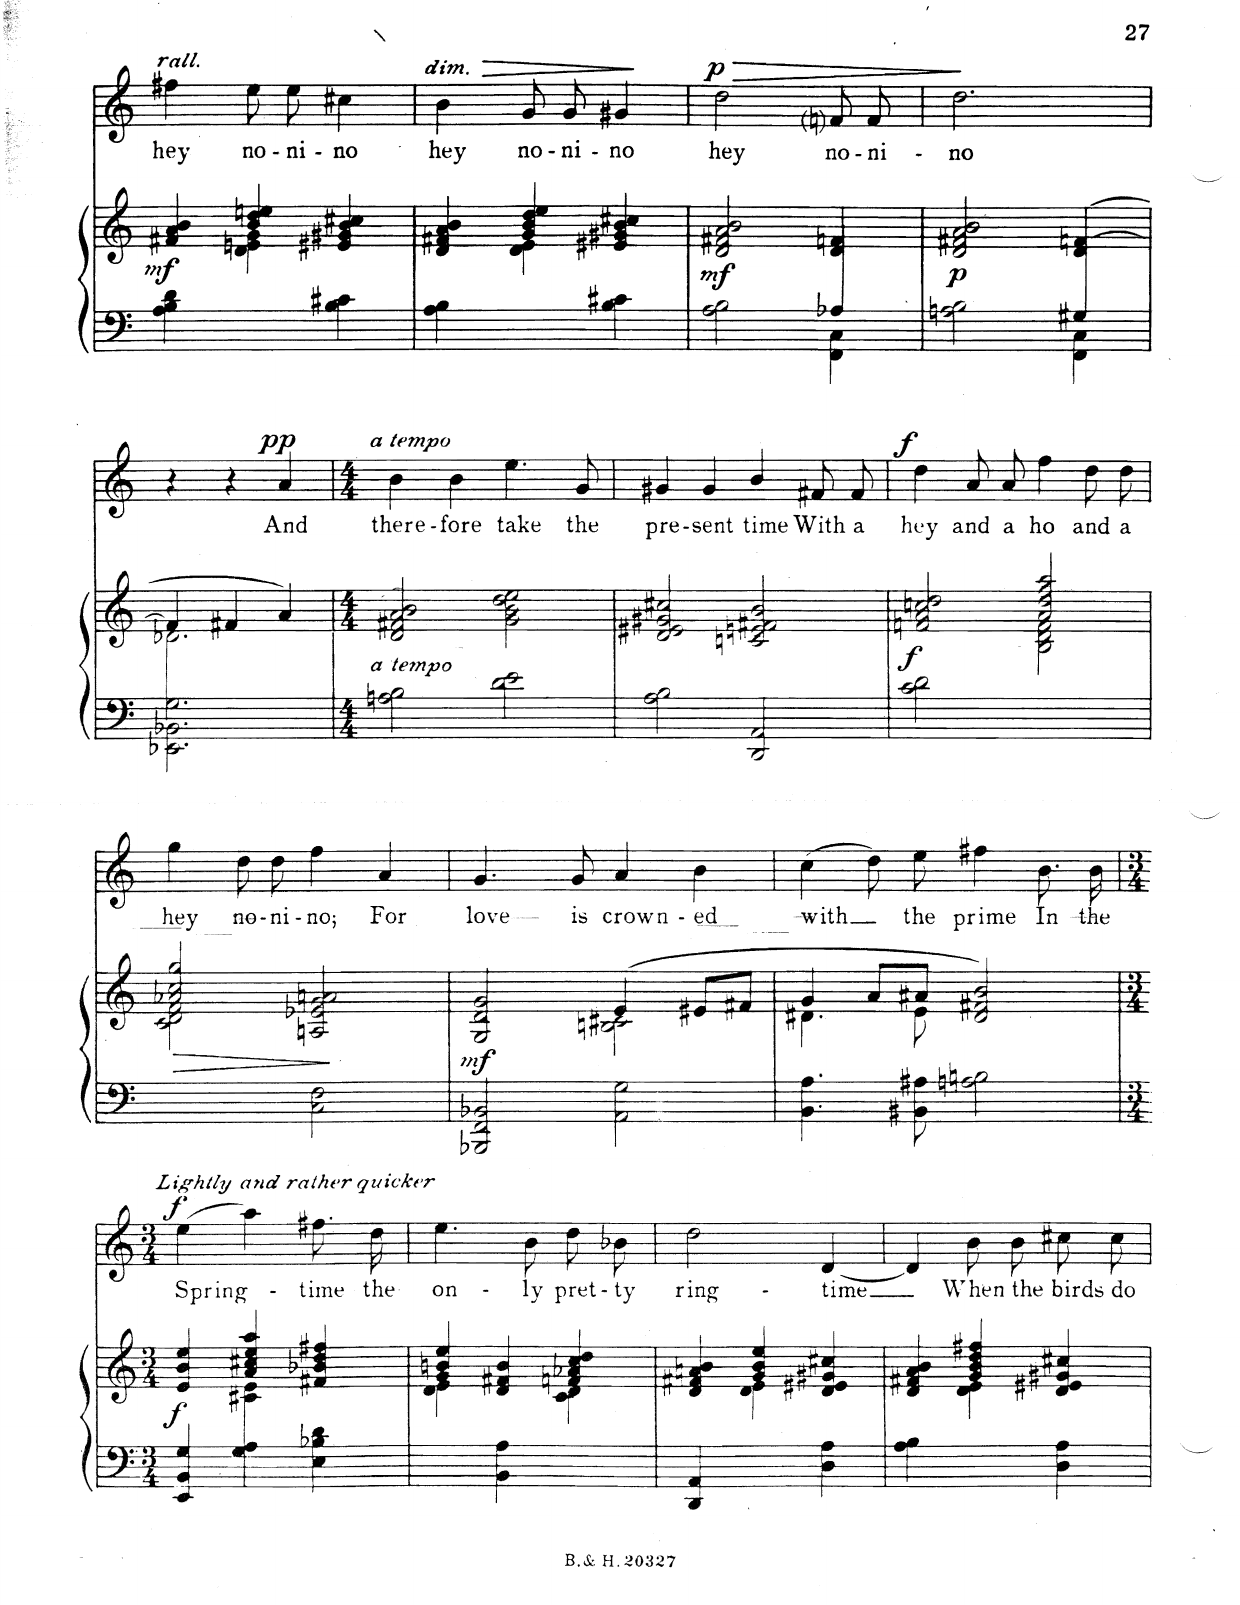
**kern	**kern	**dynam	**kern	**text	**dynam
*part2	*part2	*part2	*part1	*part1	*part1
*staff3	*staff2	*staff2/3	*staff1	*staff1	*staff1
*I"Piano	*	*	*I"Voice	*	*
*I'Pno	*	*	*	*	*
*clefF4	*clefG2	*	*clefG2	*	*
*k[]	*k[]	*	*k[]	*	*
*M3/4	*M3/4	*	*M3/4	*	*
=37	=37	=37	=37	=37	=37
*	*^	*	*	*	*
!	!	!	!	!LO:TX:a:i:t=rall.	!	!
!	!	!	!LO:DY:b	!	!	!
4A\ 4B\ 4d\	4f#X/ 4a/ 4b/	4ryy	mf	4ff#X\	hey	.
4ryy	4b/ 4dd/ 4een/	4d\ 4en\ 4g\	.	8ee\L	no-	.
.	.	.	.	8ee\J	-ni-	.
4B\ 4c#X\	4e#X/ 4g#X/ 4b/ 4cc#X/	4ryy	.	4cc#X\	-no	.
=38	=38	=38	=38	=38	=38	=38
!	!	!	!	!LO:TX:a:i:t=dim.	!	!
4A\ 4B\	4d/ 4f#X/ 4a/ 4b/	4ryy	.	4b\	hey	.
!	!	!	!	!	!	!LO:HP:b
4ryy	4g/ 4b/ 4dd/ 4ee/	4d\ 4e\	.	8g/L	no-	>
.	.	.	.	8g/J	-ni-	.
4B\ 4c#X\	4e#X/ 4g#X/ 4b/ 4cc#X/	4ryy	.	4g#X/	-no	.
*	*v	*v	*	*	*	*
.	.	.	.	.	]
=39	=39	=39	=39	=39	=39
*^	*	*	*	*	*
!	!	!	!LO:DY:b	!	!	!LO:HP:b
!	!	!	!	!	!	!LO:DY:n=1:a
2A\ 2B\	2ryy	2d/ 2f#X/ 2a/ 2b/	mf	2dd\	hey	> p
4A-X/	4FF\ 4C\	4d/ 4fn/	.	8fni/L	no-	.
.	.	.	.	8f/J	-ni-	.
*v	*v	*	*	*	*	*
.	.	.	.	.	]
=40	=40	=40	=40	=40	=40
*^	*	*	*	*	*
!	!	!	!LO:DY:b	!	!	!
2ryy	2An\ 2B\	2d/ 2f#X/ 2a/ 2b/	p	2.dd\	-no	.
4G#X\	4FF\ 4C\	(>4d/ [4fn/	.	.	.	.
=41	=41	=41	=41	=41	=41	=41
*	*	*^	*	*	*	*
2.EE-X\ 2.BB-X\	2.G\	4f/]	2.d-X\	.	4r	.	.
.	.	4f#X/	.	.	4r	.	.
!	!	!	!	!	!	!	!LO:DY:a
.	.	4a/)	.	.	4a/	And	pp
*v	*v	*	*	*	*	*	*
*	*v	*v	*	*	*	*
=42	=42	=42	=42	=42	=42
*M4/4	*M4/4	*	*M4/4	*	*
!	!	!	!LO:TX:a:i:t=a tempo	!	!
!	!LO:TX:b:i:t=a tempo	!	!	!	!
2An\ 2B\	2d/ 2f#X/ 2a/ 2b/	.	4b\	there-	.
.	.	.	4b\	-fore	.
2d\ 2e\	2g\ 2b\ 2dd\ 2ee\	.	4.ee\	take	.
.	.	.	8g/	the	.
=43	=43	=43	=43	=43	=43
2A\ 2B\	2d/ 2e#X/ 2g#X/ 2cc#X/	.	4g#X/	pre-	.
.	.	.	4g#/	-sent	.
2DD/ 2AA/	2cn/ 2en/ 2f#X/ 2b/	.	4b\	time	.
.	.	.	8f#X/L	With	.
.	.	.	8f#/J	a	.
=44	=44	=44	=44	=44	=44
*	*^	*	*	*	*
!	!	!	!LO:DY:b	!	!	!LO:DY:a
2c\ 2d\	2fn/ 2a/ 2ccn/ 2dd/	2ryy	f	4dd\	hey	f
.	.	.	.	8a/L	and	.
.	.	.	.	8a/J	a	.
2ryy	2a/ 2dd/ 2ff/ 2aa/	2B\ 2d\ 2f\	.	4ff\	ho	.
.	.	.	.	8dd\L	and	.
.	.	.	.	8dd\J	a	.
=45	=45	=45	=45	=45	=45	=45
!	!	!	!LO:HP:b	!	!	!
2ryy	2a-X/ 2cc/ 2gg/	2c\ 2d\ 2f\	>	4gg\	hey	.
.	.	.	.	8dd\L	no-	.
.	.	.	.	8dd\J	-ni-	.
2C\ 2F\	2An/ 2e-X/ 2g/ 2an/	2ryy	]	4ff\	-no;	.
.	.	.	.	4a/	For	.
=46	=46	=46	=46	=46	=46	=46
!	!	!	!LO:DY:b	!	!	!
2BBB-X/ 2FF/ 2BB-X/	2G/ 2d/ 2g/	2ryy	mf	4.g/	love	.
.	.	.	.	8g/	is	.
2AA\ 2G\	(4e/	2Bn\ 2c#X\	.	4a/	crown-	.
.	8e#X/L	.	.	4b\	-ed	.
.	8f#X/J	.	.	.	.	.
=47	=47	=47	=47	=47	=47	=47
4.BB\ 4.A\	4g/	4.d#X\	.	(4cc\	with	.
.	8a/L	.	.	8dd\L)	.	.
8BB#X\ 8A#X\	8a#X/J	8e\	.	8ee\J	the	.
2An\ 2Bn\	2d#/ 2f#X/ 2b/)	2ryy	.	4ff#X\	prime	.
.	.	.	.	8.b\L	In	.
.	.	.	.	16b\Jk	the	.
=48	=48	=48	=48	=48	=48	=48
*M3/4	*M3/4	*	*	*M3/4	*	*
*^	*	*	*	*	*	*
!	!	!	!	!	!LO:TX:a:i:t=Lightly and rather quicker	!	!
!	!	!	!	!LO:DY:b	!	!	!LO:DY:a
4EE/ 4BB/ 4G/	4ryy	4e/ 4b/ 4ee/	4ryy	f	(4ee\	spring-	f
4ryy	4G\ 4A\	4a/ 4cc#X/ 4ee/ 4aa/	4c#X/ 4e/	.	4aa\)	.	.
4E\ 4B-X\ 4d\	4ryy	4f#X/ 4b-X/ 4dd/ 4ff#X/	4ryy	.	8.ff#X\L	-time	.
.	.	.	.	.	16dd\Jk	the	.
*v	*v	*	*	*	*	*	*
=49	=49	=49	=49	=49	=49	=49
4ryy	4g/ 4bn/ 4ee/	4d\ 4e\	.	4.ee\	on-	.
4BB\ 4A\	4d/ 4f#X/ 4b/	4ryy	.	.	.	.
.	.	.	.	8b\	-ly	.
4ryy	4fn/ 4a-X/ 4cc/ 4dd/	4c\ 4d\	.	8dd\L	pret-	.
.	.	.	.	8b-X\J	-ty	.
=50	=50	=50	=50	=50	=50	=50
4DD/ 4AA/	4d/ 4f#X/ 4an/ 4b/	4ryy	.	2dd\	ring	.
4ryy	4g/ 4b/ 4ee/	4d\ 4e\	.	.	.	.
4D\ 4A\	4d/ 4e#X/ 4g#X/ 4cc#X/	4ryy	.	[4d/	time	.
=51	=51	=51	=51	=51	=51	=51
4A\ 4B\	4d/ 4f#X/ 4a/ 4b/	4ryy	.	4d/]	.	.
4ryy	4g/ 4b/ 4dd/ 4ff#X/	4d\ 4e\	.	8b\L	When	.
.	.	.	.	8b\J	the	.
4D\ 4A\	4d/ 4e#X/ 4g#X/ 4cc#X/	4ryy	.	8cc#X\L	birds	.
.	.	.	.	8cc#\J	do	.
*	*v	*v	*	*	*	*
=	=	=	=	=	=
*-	*-	*-	*-	*-	*-
